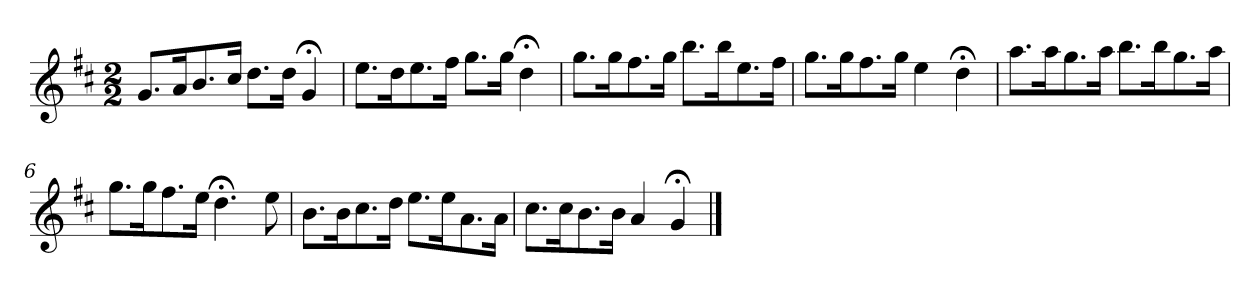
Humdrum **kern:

**kern
*part1
*staff1
*k[f#c#]
*D:
*M2/2
*MM120
=1
8.gL
16aK
8.b
16cc#Jk
8.ddL
16ddJk
4g;<
=2
8.eeL
16ddK
8.ee
16ff#Jk
8.ggL
16ggJk
4dd;<
=3
8.ggL
16ggK
8.ff#
16ggJk
8.bbL
16bbK
8.ee
16ff#Jk
=4
8.ggL
16ggK
8.ff#
16ggJk
4ee
4dd;<
=5
8.aaL
16aaK
8.gg
16aaJk
8.bbL
16bbK
8.gg
16aaJk
=6
8.ggL
16ggK
8.ff#
16eeJk
4.dd;<
8ee
=7
8.bL
16bK
8.cc#
16ddJk
8.eeL
16eeK
8.a
16aJk
=8
8.cc#L
16cc#K
8.b
16bJk
4a
4g;<
==
*-
